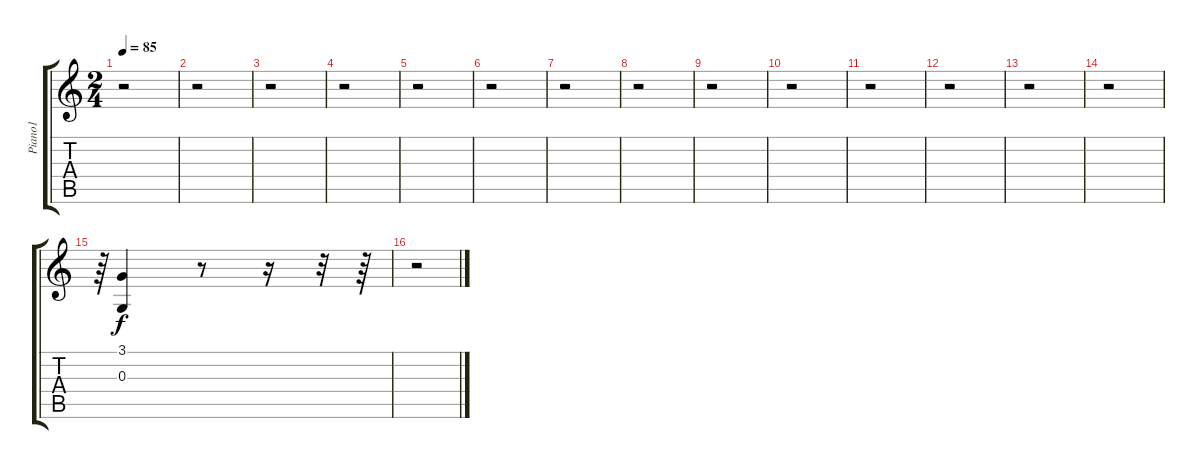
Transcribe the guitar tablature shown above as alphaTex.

\track ("Piano1" "Piano1") {instrument electricpiano1}
\staff {score tabs}
\tuning (E4 B3 G3 D3 A2 E2) {hide}
\ts (2 4)
\tempo 85
\clef g2
\ks c
r.2{dy mf} |
r.2 |
r.2 |
r.2 |
r.2 |
r.2 |
r.2 |
r.2 |
r.2 |
r.2 |
r.2 |
r.2 |
r.2 |
r.2 |
r.64{tu (3 2)} (3.1 0.3).4{dy f} r.8 r.16 r.32 r.64 |
r.2
